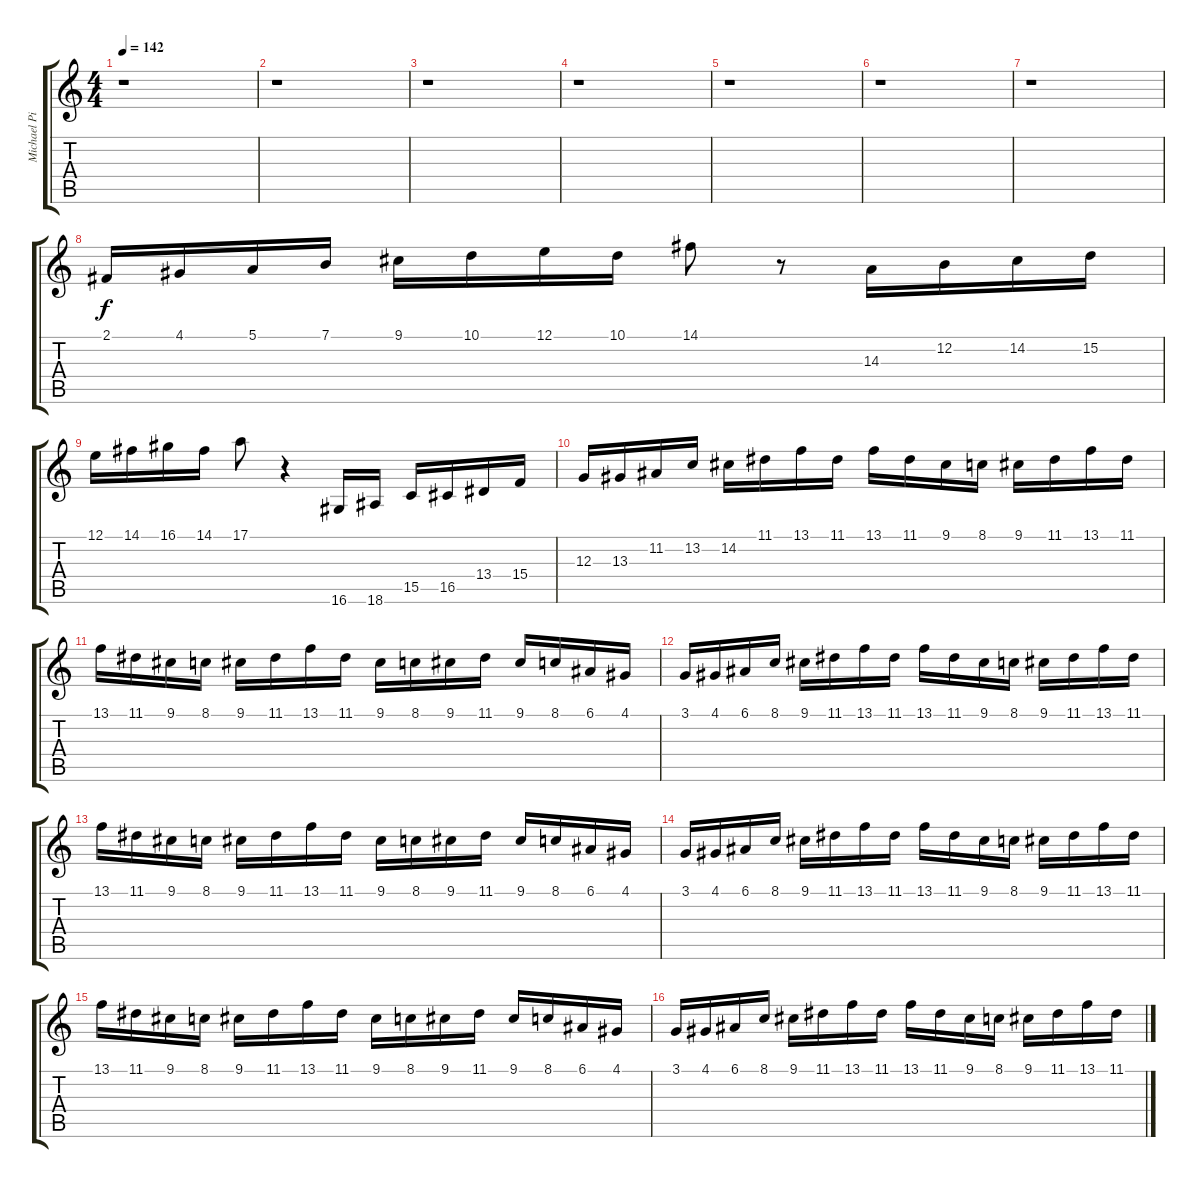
\track ("Michael Pinnella (lead)" "Michael Pi") {solo instrument tangoaccordion}
\staff {score tabs}
\tuning (E4 B3 G3 D3 A2 E2) {hide}
\ts (4 4)
\tempo 142
\clef g2
\ks c
r.1{dy f} |
r.1 |
r.1 |
r.1 |
r.1 |
r.1 |
r.1 |
2.1.16 4.1.16 5.1.16 7.1.16 9.1.16 10.1.16 12.1.16 10.1.16 14.1.8 r.8 14.3.16 12.2.16 14.2.16 15.2.16 |
12.1.16 14.1.16 16.1.16 14.1.16 17.1.8 r.4 16.6.16 18.6.16 15.5.16 16.5.16 13.4.16 15.4.16 |
12.3.16 13.3.16 11.2.16 13.2.16 14.2.16 11.1.16 13.1.16 11.1.16 13.1.16 11.1.16 9.1.16 8.1.16 9.1.16 11.1.16 13.1.16 11.1.16 |
13.1.16 11.1.16 9.1.16 8.1.16 9.1.16 11.1.16 13.1.16 11.1.16 9.1.16 8.1.16 9.1.16 11.1.16 9.1.16 8.1.16 6.1.16 4.1.16 |
3.1.16 4.1.16 6.1.16 8.1.16 9.1.16 11.1.16 13.1.16 11.1.16 13.1.16 11.1.16 9.1.16 8.1.16 9.1.16 11.1.16 13.1.16 11.1.16 |
13.1.16 11.1.16 9.1.16 8.1.16 9.1.16 11.1.16 13.1.16 11.1.16 9.1.16 8.1.16 9.1.16 11.1.16 9.1.16 8.1.16 6.1.16 4.1.16 |
3.1.16 4.1.16 6.1.16 8.1.16 9.1.16 11.1.16 13.1.16 11.1.16 13.1.16 11.1.16 9.1.16 8.1.16 9.1.16 11.1.16 13.1.16 11.1.16 |
13.1.16 11.1.16 9.1.16 8.1.16 9.1.16 11.1.16 13.1.16 11.1.16 9.1.16 8.1.16 9.1.16 11.1.16 9.1.16 8.1.16 6.1.16 4.1.16 |
3.1.16 4.1.16 6.1.16 8.1.16 9.1.16 11.1.16 13.1.16 11.1.16 13.1.16 11.1.16 9.1.16 8.1.16 9.1.16 11.1.16 13.1.16 11.1.16
